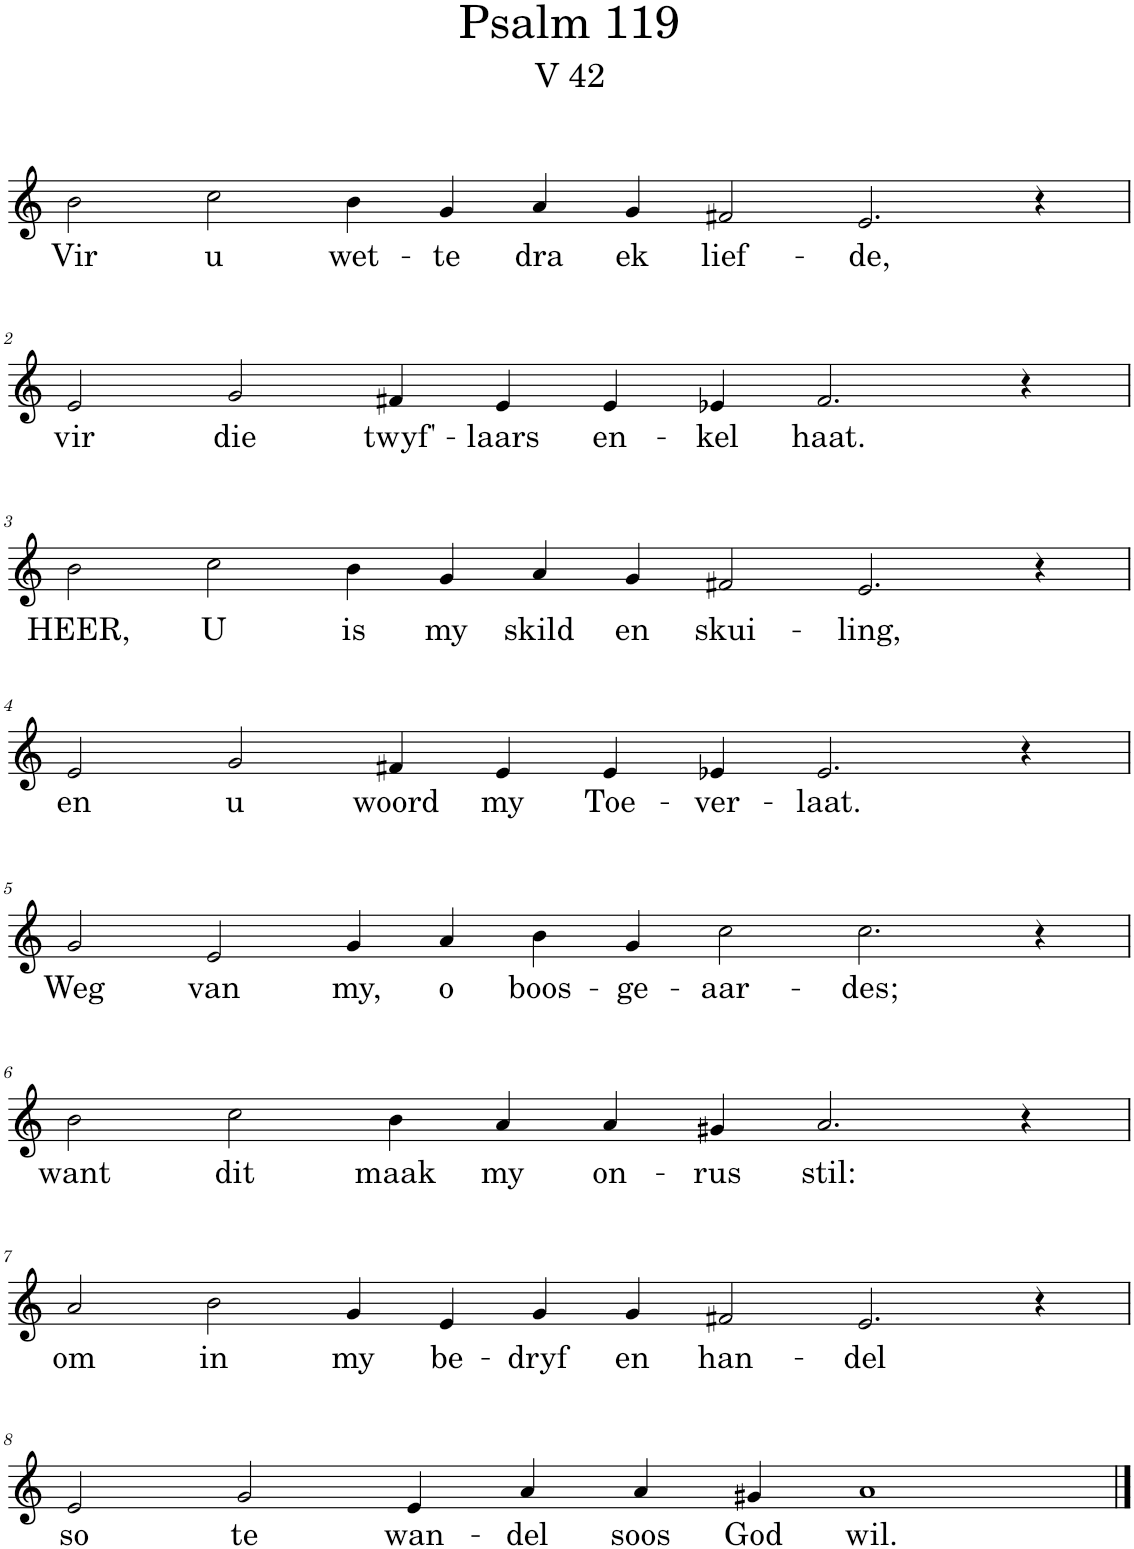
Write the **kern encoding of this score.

**kern	**text
*part1	*part1
*staff1	*staff1
*I"Pipe Organ	*
*I'Org.	*
*clefG2	*
*k[]	*
*M14/4	*
=1	=1
!	!LO:LY:b
2b\	Vir
!	!LO:LY:b
2cc\	u
!	!LO:LY:b
4b\	wet-
!	!LO:LY:b
4g/	-te
!	!LO:LY:b
4a/	dra
!	!LO:LY:b
4g/	ek
!	!LO:LY:b
2f#X/	lief-
!	!LO:LY:b
2.e/	-de,
4r	.
!!LO:LB:g=z
=2	=2
*M12/4	*
!	!LO:LY:b
2e/	vir
!	!LO:LY:b
2g/	die
!	!LO:LY:b
4f#X/	twyf'-
!	!LO:LY:b
4e/	-laars
!	!LO:LY:b
4e/	en-
!	!LO:LY:b
4e-X/	-kel
!	!LO:LY:b
2.f#/	haat.
4r	.
!!LO:LB:g=z
=3	=3
*M14/4	*
!	!LO:LY:b
2b\	HEER,
!	!LO:LY:b
2cc\	U
!	!LO:LY:b
4b\	is
!	!LO:LY:b
4g/	my
!	!LO:LY:b
4a/	skild
!	!LO:LY:b
4g/	en
!	!LO:LY:b
2f#X/	skui-
!	!LO:LY:b
2.e/	-ling,
4r	.
!!LO:LB:g=z
=4	=4
*M12/4	*
!	!LO:LY:b
2e/	en
!	!LO:LY:b
2g/	u
!	!LO:LY:b
4f#X/	woord
!	!LO:LY:b
4e/	my
!	!LO:LY:b
4e/	Toe-
!	!LO:LY:b
4e-X/	-ver-
!	!LO:LY:b
2.e-/	-laat.
4r	.
!!LO:LB:g=z
=5	=5
*M14/4	*
!	!LO:LY:b
2g/	Weg
!	!LO:LY:b
2e/	van
!	!LO:LY:b
4g/	my,
!	!LO:LY:b
4a/	o
!	!LO:LY:b
4b\	boos-
!	!LO:LY:b
4g/	-ge-
!	!LO:LY:b
2cc\	-aar-
!	!LO:LY:b
2.cc\	-des;
4r	.
!!LO:LB:g=z
=6	=6
*M12/4	*
!	!LO:LY:b
2b\	want
!	!LO:LY:b
2cc\	dit
!	!LO:LY:b
4b\	maak
!	!LO:LY:b
4a/	my
!	!LO:LY:b
4a/	on-
!	!LO:LY:b
4g#X/	-rus
!	!LO:LY:b
2.a/	stil:
4r	.
!!LO:LB:g=z
=7	=7
*M14/4	*
!	!LO:LY:b
2a/	om
!	!LO:LY:b
2b\	in
!	!LO:LY:b
4g/	my
!	!LO:LY:b
4e/	be-
!	!LO:LY:b
4g/	-dryf
!	!LO:LY:b
4g/	en
!	!LO:LY:b
2f#X/	han-
!	!LO:LY:b
2.e/	-del
4r	.
!!LO:LB:g=z
=8	=8
!	!LO:LY:b
2e/	so
!	!LO:LY:b
2g/	te
!	!LO:LY:b
4e/	wan-
!	!LO:LY:b
4a/	-del
!	!LO:LY:b
4a/	soos
!	!LO:LY:b
4g#X/	God
!	!LO:LY:b
1a	wil.
==	==
*-	*-
